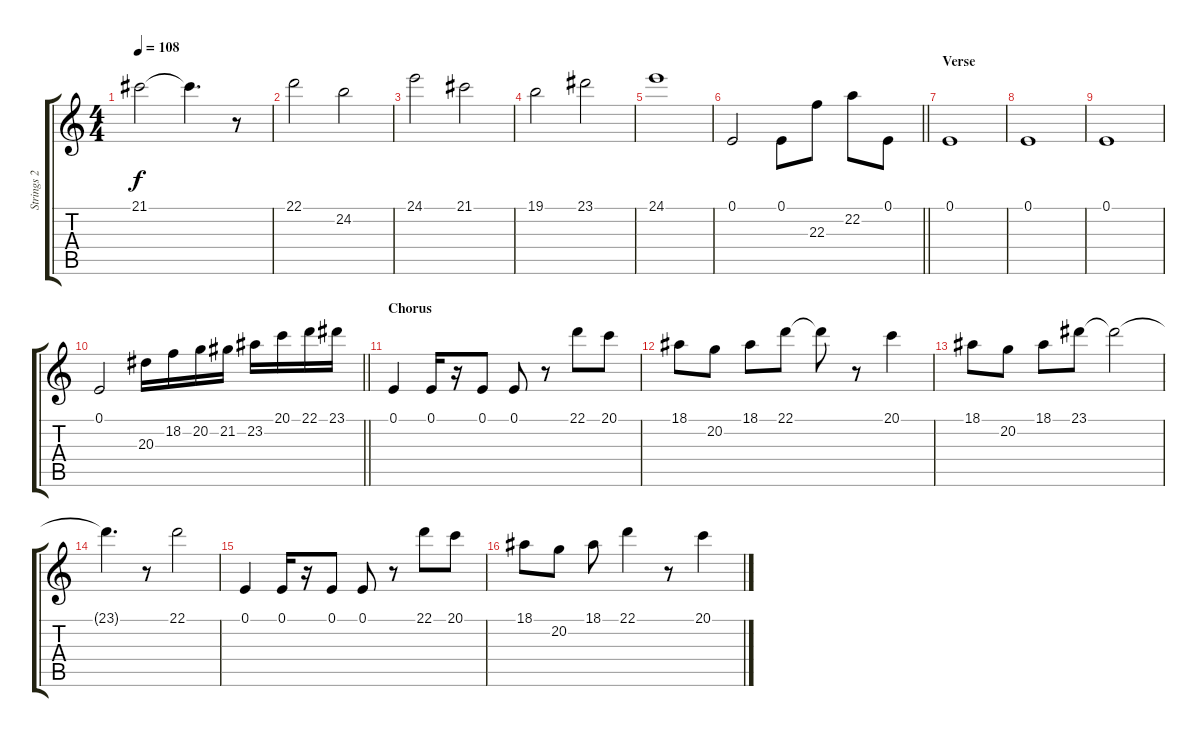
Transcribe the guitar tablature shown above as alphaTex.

\track ("Strings 2" "Strings 2") {instrument stringensemble1}
\staff {score tabs}
\tuning (E4 B3 G3 D3 A2 E2) {hide}
\ts (4 4)
\tempo 108
\clef g2
\ks c
21.1.2{dy f} 21.1{t}.4{d} r.8 |
22.1.2 24.2.2 |
24.1.2 21.1.2 |
19.1.2 23.1.2 |
24.1.1 |
\barLineRight lightlight
0.1.2 0.1.8 22.3.8 22.2.8 0.1.8 |
\section ("" "Verse")
0.1.1 |
0.1.1 |
0.1.1 |
\barLineRight lightlight
0.1.2 20.3.16 18.2.16 20.2.16 21.2.16 23.2.16 20.1.16 22.1.16 23.1.16 |
\section ("" "Chorus")
0.1.4 0.1.16 r.16 0.1.8 0.1.8 r.8 22.1.8 20.1.8 |
18.1.8 20.2.8 18.1.8 22.1.8 22.1{t}.8 r.8 20.1.4 |
18.1.8 20.2.8 18.1.8 23.1.8 23.1{t}.2 |
23.1{t}.4{d} r.8 22.1.2 |
0.1.4 0.1.16 r.16 0.1.8 0.1.8 r.8 22.1.8 20.1.8 |
18.1.8 20.2.8 18.1.8 22.1.4 r.8 20.1.4
